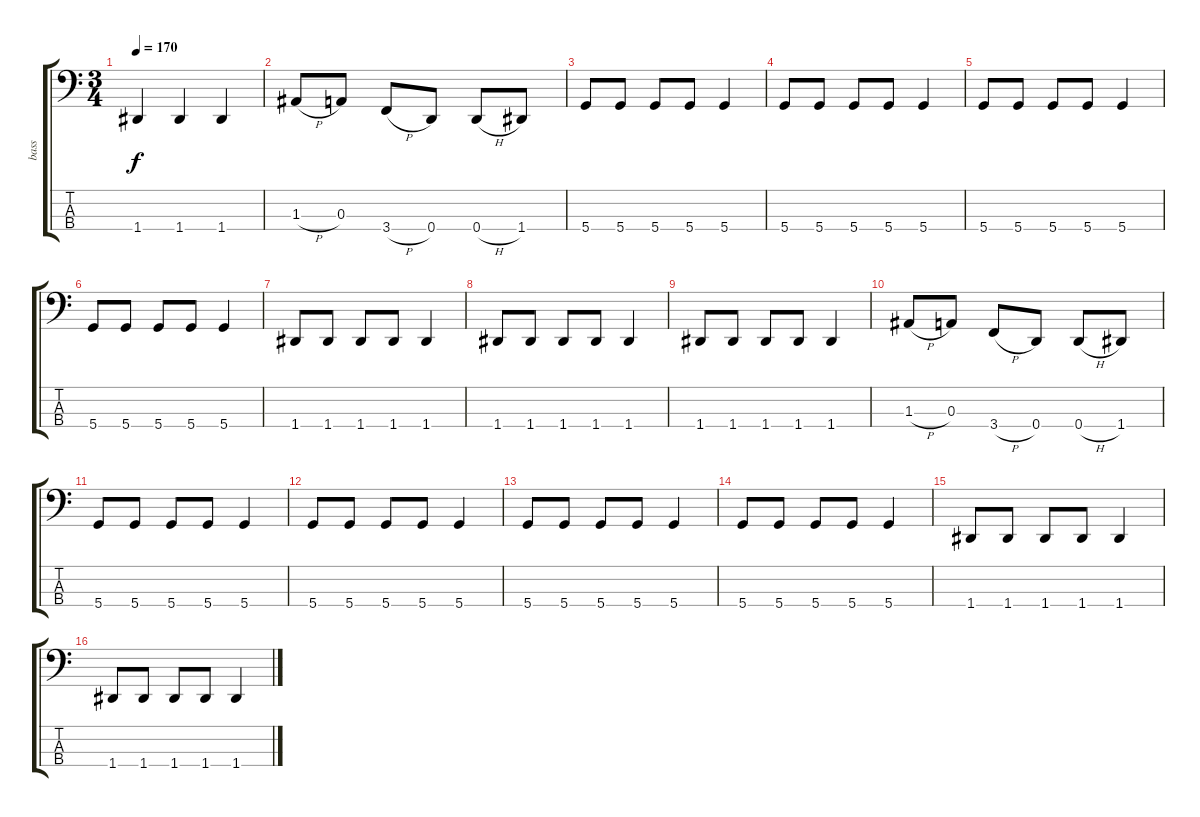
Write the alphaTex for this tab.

\track ("bass" "bass") {instrument electricbasspick}
\staff {score tabs}
\tuning (G2 D2 A1 D1) {hide}
\ts (3 4)
\tempo 170
\clef f4
\ks c
1.4.4{dy f} 1.4.4 1.4.4 |
1.3{h}.8 0.3.8 3.4{h}.8 0.4.8 0.4{h}.8 1.4.8 |
5.4.8 5.4.8 5.4.8 5.4.8 5.4.4 |
5.4.8 5.4.8 5.4.8 5.4.8 5.4.4 |
5.4.8 5.4.8 5.4.8 5.4.8 5.4.4 |
5.4.8 5.4.8 5.4.8 5.4.8 5.4.4 |
1.4.8 1.4.8 1.4.8 1.4.8 1.4.4 |
1.4.8 1.4.8 1.4.8 1.4.8 1.4.4 |
1.4.8 1.4.8 1.4.8 1.4.8 1.4.4 |
1.3{h}.8 0.3.8 3.4{h}.8 0.4.8 0.4{h}.8 1.4.8 |
5.4.8 5.4.8 5.4.8 5.4.8 5.4.4 |
5.4.8 5.4.8 5.4.8 5.4.8 5.4.4 |
5.4.8 5.4.8 5.4.8 5.4.8 5.4.4 |
5.4.8 5.4.8 5.4.8 5.4.8 5.4.4 |
1.4.8 1.4.8 1.4.8 1.4.8 1.4.4 |
1.4.8 1.4.8 1.4.8 1.4.8 1.4.4
